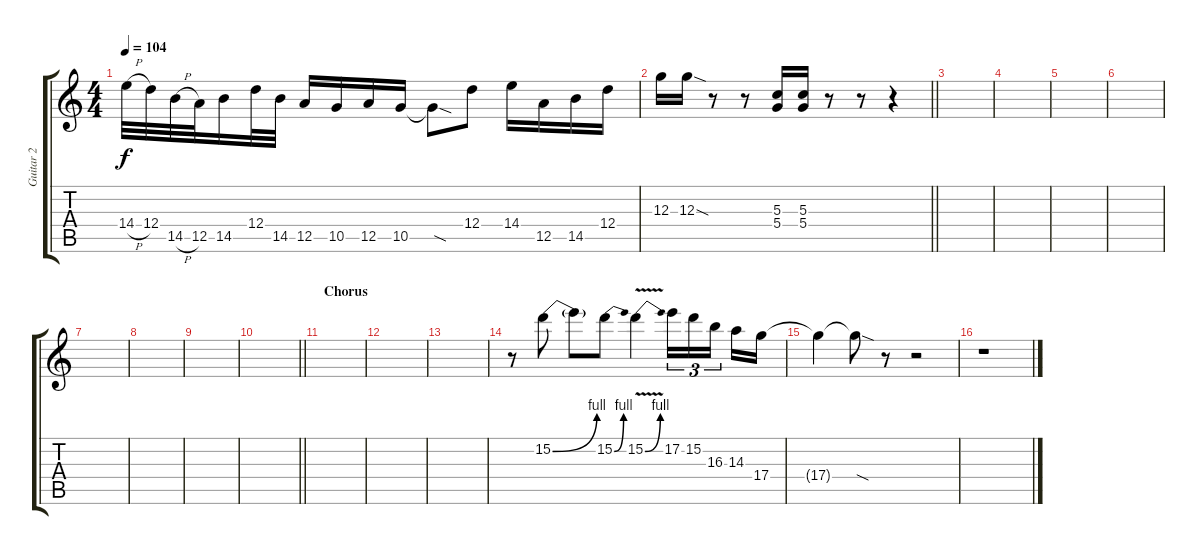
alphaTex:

\track ("Guitar 2" "Guitar 2") {instrument overdrivenguitar}
\staff {score tabs}
\tuning (E4 B3 G3 D3 A2 E2) {hide}
\ts (4 4)
\tempo 104
\clef g2
\ks c
14.4{h}.32{dy f} 12.4.32 14.5{h}.32 12.5.32 14.5.16 12.4.32 14.5.32 12.5.16 10.5.16 12.5.16 10.5.16 10.5{sod t}.8 12.4.8 14.4.16 12.5.16 14.5.16 12.4.16 |
\barLineRight lightlight
12.3.16 12.3{sod}.16 r.8 r.8 (5.3 5.4).16 (5.3 5.4).16 r.8 r.8 r.4 |
|
|
|
|
|
|
|
\barLineRight lightlight
|
\section ("" "Chorus")
|
|
|
r.8 15.2{be (bend 0 0 60 4)}.8 15.2{t}.8 15.2{be (bend 0 0 60 4)}.8 15.2{be (bend 0 0 60 4) v}.4 17.2.16{tu (3 2)} 15.2.16{tu (3 2)} 16.3.16{tu (3 2) beam splitsecondary} 14.3.16 17.4.16 |
17.4{t}.4 17.4{sod t}.8 r.8 r.2 |
r.1
